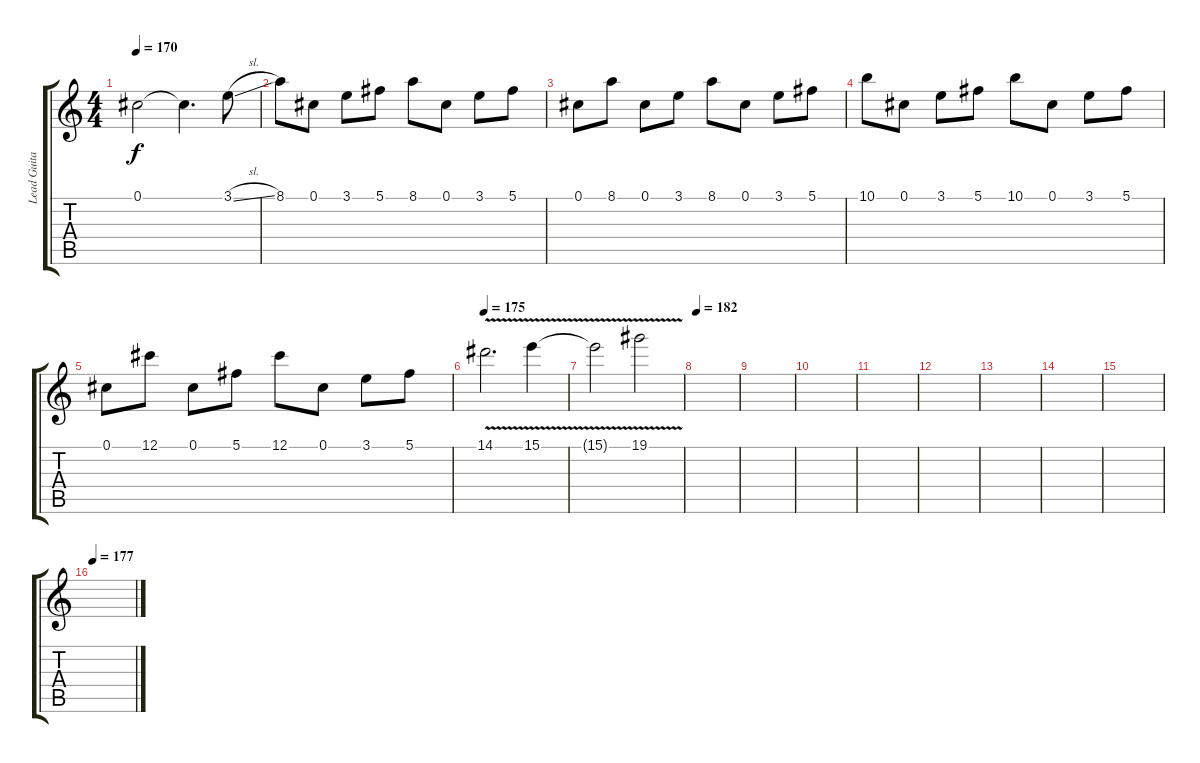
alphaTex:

\track ("Lead Guitar 2" "Lead Guita") {instrument overdrivenguitar}
\staff {score tabs}
\tuning (Db4 Ab3 E3 B2 Gb2 Db2) {hide}
\ts (4 4)
\tempo 170
\clef g2
\ks c
0.1.2{dy f} 0.1{t}.4{d} 3.1{sl}.8 |
8.1.8 0.1.8 3.1.8 5.1.8 8.1.8 0.1.8 3.1.8 5.1.8 |
0.1.8 8.1.8 0.1.8 3.1.8 8.1.8 0.1.8 3.1.8 5.1.8 |
10.1.8 0.1.8 3.1.8 5.1.8 10.1.8 0.1.8 3.1.8 5.1.8 |
0.1.8 12.1.8 0.1.8 5.1.8 12.1.8 0.1.8 3.1.8 5.1.8 |
\tempo 175
14.1{v}.2{d} 15.1{v}.4 |
15.1{t}.2 19.1{v}.2 |
\tempo 182
|
|
|
|
|
|
|
|
\tempo 177
